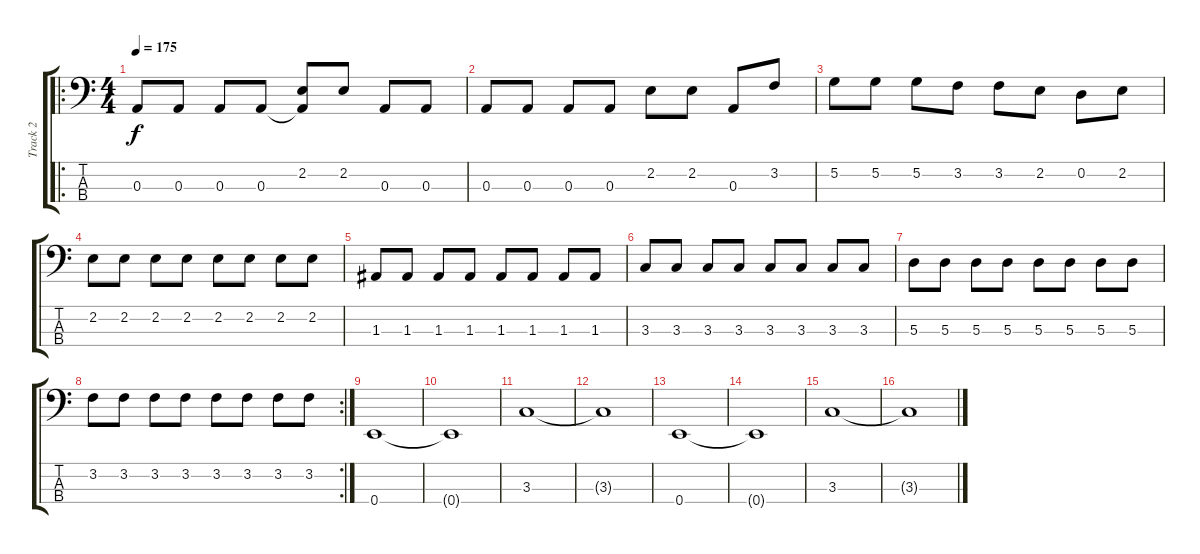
\track ("Track 2" "Track 2") {instrument electricbasspick}
\staff {score tabs}
\tuning (G2 D2 A1 E1) {hide}
\ro
\ts (4 4)
\tempo 175
\clef f4
\ks c
0.3.8{dy f} 0.3.8 0.3.8 0.3.8 (2.2 0.3{t}).8 2.2.8 0.3.8 0.3.8 |
0.3.8 0.3.8 0.3.8 0.3.8 2.2.8 2.2.8 0.3.8 3.2.8 |
5.2.8 5.2.8 5.2.8 3.2.8 3.2.8 2.2.8 0.2.8 2.2.8 |
2.2.8 2.2.8 2.2.8 2.2.8 2.2.8 2.2.8 2.2.8 2.2.8 |
1.3.8 1.3.8 1.3.8 1.3.8 1.3.8 1.3.8 1.3.8 1.3.8 |
3.3.8 3.3.8 3.3.8 3.3.8 3.3.8 3.3.8 3.3.8 3.3.8 |
5.3.8 5.3.8 5.3.8 5.3.8 5.3.8 5.3.8 5.3.8 5.3.8 |
\rc 2
3.2.8 3.2.8 3.2.8 3.2.8 3.2.8 3.2.8 3.2.8 3.2.8 |
0.4.1 |
0.4{t}.1 |
3.3.1 |
3.3{t}.1 |
0.4.1 |
0.4{t}.1 |
3.3.1 |
3.3{t}.1
